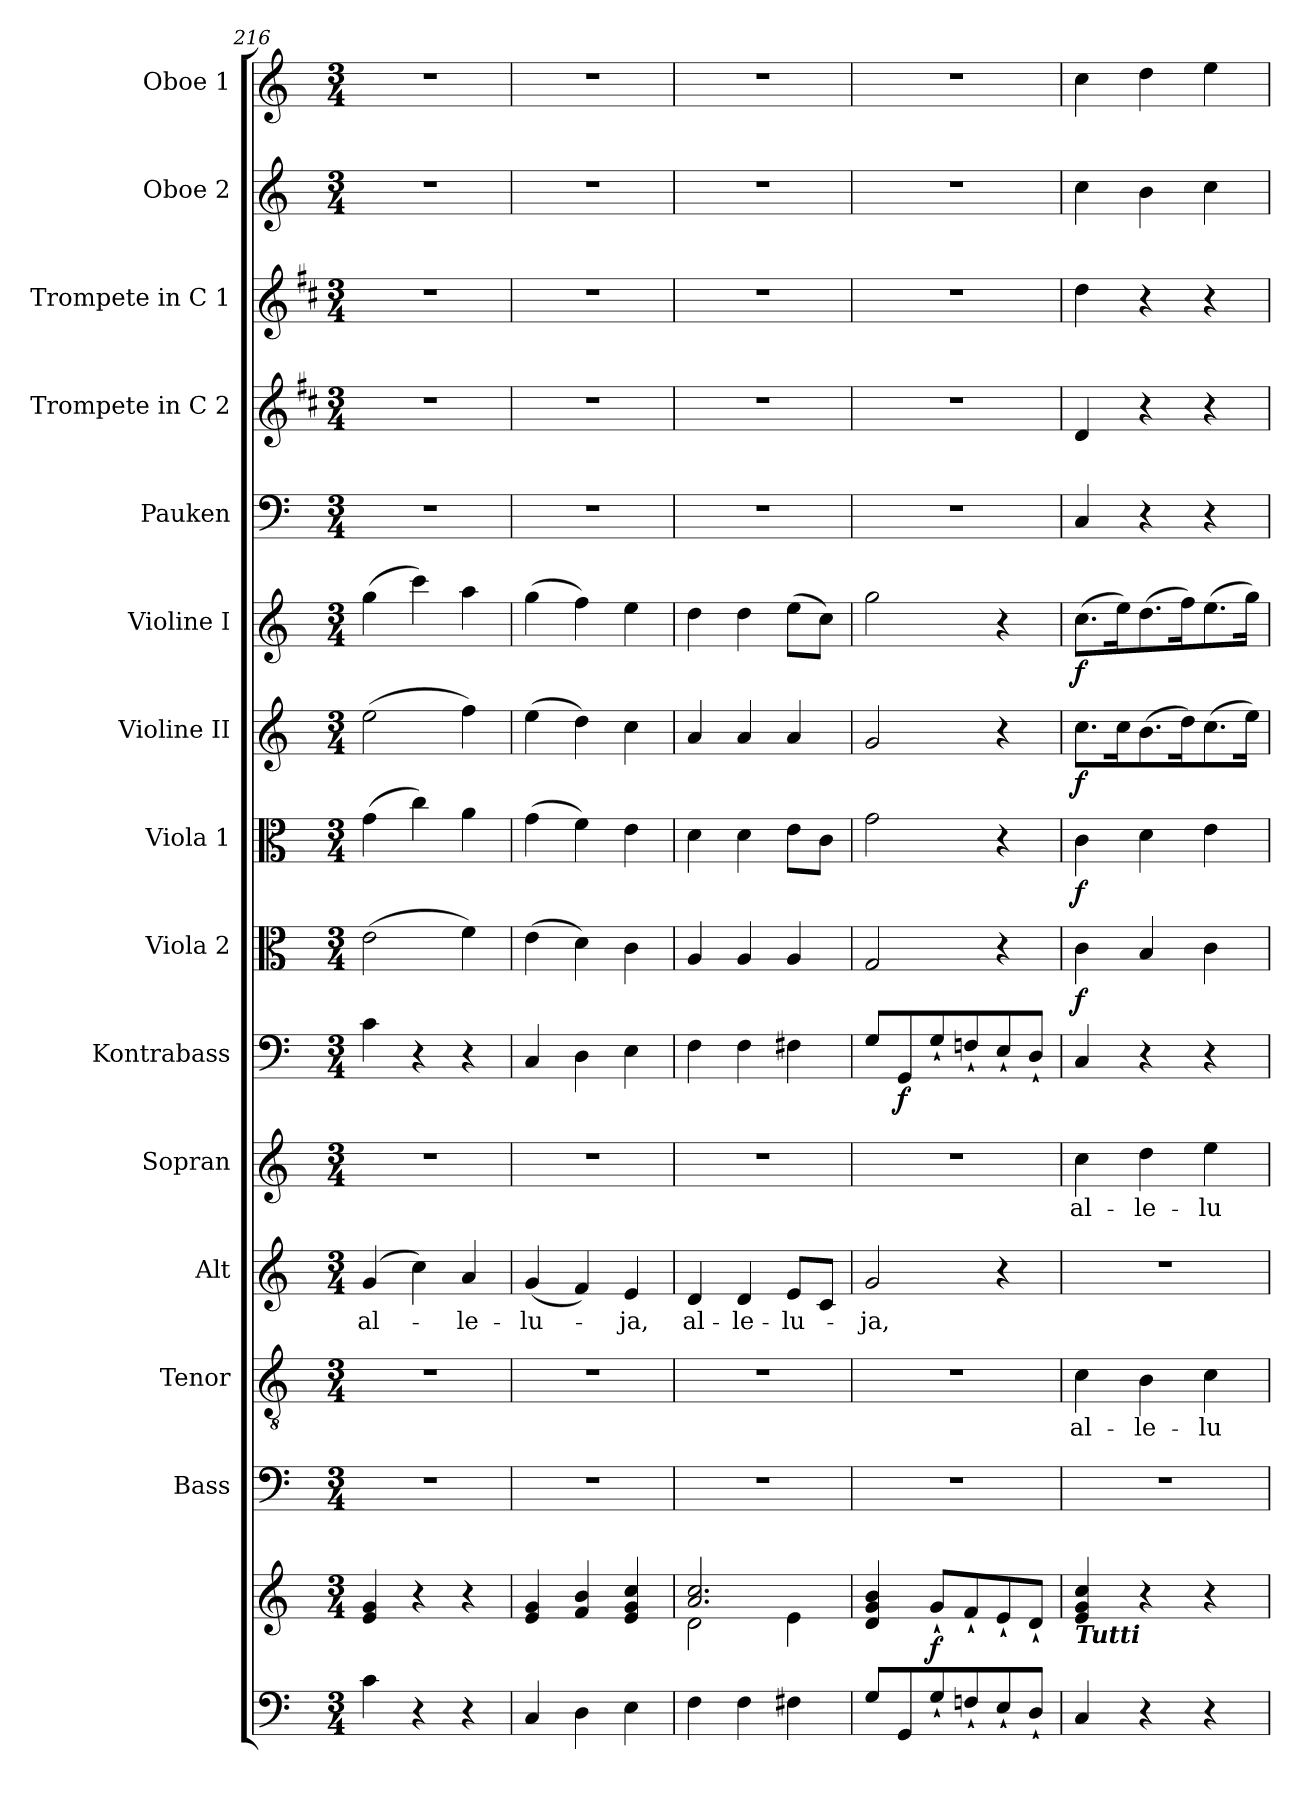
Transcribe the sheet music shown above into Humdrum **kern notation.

**kern	**kern	**dynam	**kern	**kern	**text	**kern	**text	**kern	**text	**kern	**dynam	**kern	**dynam	**kern	**dynam	**kern	**dynam	**kern	**dynam	**kern	**kern	**kern	**kern	**kern
*part15	*part15	*part15	*part14	*part13	*part13	*part12	*part12	*part11	*part11	*part10	*part10	*part9	*part9	*part8	*part8	*part7	*part7	*part6	*part6	*part5	*part4	*part3	*part2	*part1
*staff16	*staff15	*staff15/16	*staff14	*staff13	*staff13	*staff12	*staff12	*staff11	*staff11	*staff10	*staff10	*staff9	*staff9	*staff8	*staff8	*staff7	*staff7	*staff6	*staff6	*staff5	*staff4	*staff3	*staff2	*staff1
*	*	*	*I"Bass	*I"Tenor	*	*I"Alt	*	*I"Sopran	*	*I"Kontrabass	*	*I"Viola 2	*	*I"Viola 1	*	*I"Violine II	*	*I"Violine I	*	*I"Pauken	*I"Trompete in C 2	*I"Trompete in C 1	*I"Oboe 2	*I"Oboe 1
*	*	*	*I'B.	*I'T.	*	*I'A.	*	*I'S.	*	*I'Kb.	*	*I'Vla. 2	*	*I'Vla. 1	*	*I'Vl. II	*	*I'Vl. I	*	*I'Pauk.	*I'Trp. C 2	*I'Trp. C 1	*I'Ob. 2	*I'Ob. 1
*clefF4	*clefG2	*	*clefF4	*clefGv2	*	*clefG2	*	*clefG2	*	*clefF4	*	*clefC3	*	*clefC3	*	*clefG2	*	*clefG2	*	*clefF4	*clefG2	*clefG2	*clefG2	*clefG2
*	*	*	*	*	*	*	*	*	*	*ITrd7c12	*	*	*	*	*	*	*	*	*	*	*ITrd1c2	*ITrd1c2	*	*
*k[]	*k[]	*	*k[]	*k[]	*	*k[]	*	*k[]	*	*k[]	*	*k[]	*	*k[]	*	*k[]	*	*k[]	*	*k[]	*k[]	*k[]	*k[]	*k[]
*C:	*C:	*	*C:	*C:	*	*C:	*	*C:	*	*C:	*	*C:	*	*C:	*	*C:	*	*C:	*	*C:	*C:	*C:	*C:	*C:
*M3/4	*M3/4	*	*M3/4	*M3/4	*	*M3/4	*	*M3/4	*	*M3/4	*	*M3/4	*	*M3/4	*	*M3/4	*	*M3/4	*	*M3/4	*M3/4	*M3/4	*M3/4	*M3/4
=216	=216	=216	=216	=216	=216	=216	=216	=216	=216	=216	=216	=216	=216	=216	=216	=216	=216	=216	=216	=216	=216	=216	=216	=216
!	!	!	!	!	!	!	!LO:LY:b	!	!	!	!	!	!	!	!	!	!	!	!	!	!	!	!	!
4c\	4e/ 4g/	.	2.r	2.r	.	(4g/	al-	2.r	.	4C\	.	(>2e\	.	(>4g\	.	(>2ee\	.	(>4gg\	.	2.r	2.r	2.r	2.r	2.r
4r	4r	.	.	.	.	4cc\)	.	.	.	4r	.	.	.	4cc\)	.	.	.	4ccc\)	.	.	.	.	.	.
!	!	!	!	!	!	!	!LO:LY:b	!	!	!	!	!	!	!	!	!	!	!	!	!	!	!	!	!
4r	4r	.	.	.	.	4a/	-le-	.	.	4r	.	4f\)	.	4a\	.	4ff\)	.	4aa\	.	.	.	.	.	.
=217	=217	=217	=217	=217	=217	=217	=217	=217	=217	=217	=217	=217	=217	=217	=217	=217	=217	=217	=217	=217	=217	=217	=217	=217
!	!	!	!	!	!	!	!LO:LY:b	!	!	!	!	!	!	!	!	!	!	!	!	!	!	!	!	!
4C/	4e/ 4g/	.	2.r	2.r	.	(<4g/	-lu-	2.r	.	4CC/	.	(>4e\	.	(>4g\	.	(>4ee\	.	(>4gg\	.	2.r	2.r	2.r	2.r	2.r
4D\	4f/ 4b/	.	.	.	.	4f/)	.	.	.	4DD\	.	4d\)	.	4f\)	.	4dd\)	.	4ff\)	.	.	.	.	.	.
!	!	!	!	!	!	!	!LO:LY:b	!	!	!	!	!	!	!	!	!	!	!	!	!	!	!	!	!
4E\	4e/ 4g/ 4cc/	.	.	.	.	4e/	-ja,	.	.	4EE\	.	4c\	.	4e\	.	4cc\	.	4ee\	.	.	.	.	.	.
=218	=218	=218	=218	=218	=218	=218	=218	=218	=218	=218	=218	=218	=218	=218	=218	=218	=218	=218	=218	=218	=218	=218	=218	=218
*	*^	*	*	*	*	*	*	*	*	*	*	*	*	*	*	*	*	*	*	*	*	*	*	*
!	!	!	!	!	!	!	!	!LO:LY:b	!	!	!	!	!	!	!	!	!	!	!	!	!	!	!	!	!
4F\	2.a/ 2.cc/	2d\	.	2.r	2.r	.	4d/	al-	2.r	.	4FF\	.	4A/	.	4d\	.	4a/	.	4dd\	.	2.r	2.r	2.r	2.r	2.r
!	!	!	!	!	!	!	!	!LO:LY:b	!	!	!	!	!	!	!	!	!	!	!	!	!	!	!	!	!
4F\	.	.	.	.	.	.	4d/	-le-	.	.	4FF\	.	4A/	.	4d\	.	4a/	.	4dd\	.	.	.	.	.	.
!	!	!	!	!	!	!	!	!LO:LY:b	!	!	!	!	!	!	!	!	!	!	!	!	!	!	!	!	!
4F#X\	.	4e\	.	.	.	.	8e/L	-lu-	.	.	4FF#X\	.	4A/	.	8e\L	.	4a/	.	(>8ee\L	.	.	.	.	.	.
.	.	.	.	.	.	.	8c/J	.	.	.	.	.	.	.	8c\J	.	.	.	8cc\J)	.	.	.	.	.	.
*	*v	*v	*	*	*	*	*	*	*	*	*	*	*	*	*	*	*	*	*	*	*	*	*	*	*
=219	=219	=219	=219	=219	=219	=219	=219	=219	=219	=219	=219	=219	=219	=219	=219	=219	=219	=219	=219	=219	=219	=219	=219	=219
!	!	!	!	!	!	!	!LO:LY:b	!	!	!	!	!	!	!	!	!	!	!	!	!	!	!	!	!
8G/L	4d/ 4g/ 4b/	.	2.r	2.r	.	2g/	-ja,	2.r	.	8GG/L	.	2G/	.	2g\	.	2g/	.	2gg\	.	2.r	2.r	2.r	2.r	2.r
!	!	!	!	!	!	!	!	!	!	!	!LO:DY:b	!	!	!	!	!	!	!	!	!	!	!	!	!
8GG/	.	.	.	.	.	.	.	.	.	8GGG/	f	.	.	.	.	.	.	.	.	.	.	.	.	.
!	!	!LO:DY:b	!	!	!	!	!	!	!	!	!	!	!	!	!	!	!	!	!	!	!	!	!	!
8G`</	8g`</L	f	.	.	.	.	.	.	.	8GG`</	.	.	.	.	.	.	.	.	.	.	.	.	.	.
8Fn`</	8f`</	.	.	.	.	.	.	.	.	8FFn`</	.	.	.	.	.	.	.	.	.	.	.	.	.	.
8E`</	8e`</	.	.	.	.	4r	.	.	.	8EE`</	.	4r	.	4r	.	4r	.	4r	.	.	.	.	.	.
8D`</J	8d`</J	.	.	.	.	.	.	.	.	8DD`</J	.	.	.	.	.	.	.	.	.	.	.	.	.	.
=220	=220	=220	=220	=220	=220	=220	=220	=220	=220	=220	=220	=220	=220	=220	=220	=220	=220	=220	=220	=220	=220	=220	=220	=220
!	!LO:TX:b:Bi:t=Tutti	!	!	!	!	!	!	!	!	!	!	!	!	!	!	!	!	!	!	!	!	!	!	!
!	!	!	!	!	!LO:LY:b	!	!	!	!LO:LY:b	!	!	!	!LO:DY:b	!	!LO:DY:b	!	!LO:DY:b	!	!LO:DY:b	!	!	!	!	!
4C/	4e/ 4g/ 4cc/	.	2.r	4c\	al-	2.r	.	4cc\	al-	4CC/	.	4c\	f	4c\	f	8.cc\L	f	(>8.cc\L	f	4C/	4c/	4cc\	4cc\	4cc\
.	.	.	.	.	.	.	.	.	.	.	.	.	.	.	.	16cc\k	.	16ee\k)	.	.	.	.	.	.
!	!	!	!	!	!LO:LY:b	!	!	!	!LO:LY:b	!	!	!	!	!	!	!	!	!	!	!	!	!	!	!
4r	4r	.	.	4B\	-le-	.	.	4dd\	-le-	4r	.	4B/	.	4d\	.	(>8.b\	.	(>8.dd\	.	4r	4r	4r	4b\	4dd\
.	.	.	.	.	.	.	.	.	.	.	.	.	.	.	.	16dd\k)	.	16ff\k)	.	.	.	.	.	.
!	!	!	!	!	!LO:LY:b	!	!	!	!LO:LY:b	!	!	!	!	!	!	!	!	!	!	!	!	!	!	!
4r	4r	.	.	4c\	-lu-	.	.	4ee\	-lu-	4r	.	4c\	.	4e\	.	(>8.cc\	.	(>8.ee\	.	4r	4r	4r	4cc\	4ee\
.	.	.	.	.	.	.	.	.	.	.	.	.	.	.	.	16ee\Jk)	.	16gg\Jk)	.	.	.	.	.	.
=	=	=	=	=	=	=	=	=	=	=	=	=	=	=	=	=	=	=	=	=	=	=	=	=
*-	*-	*-	*-	*-	*-	*-	*-	*-	*-	*-	*-	*-	*-	*-	*-	*-	*-	*-	*-	*-	*-	*-	*-	*-
